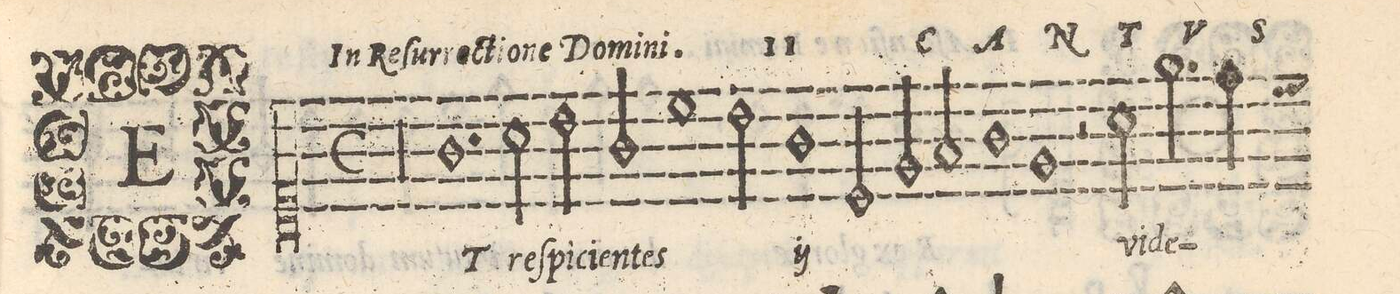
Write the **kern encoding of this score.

**kern	**text
*I"CANTVS	*
*clefC1	*
*k[]	*
*met(C)	*
*M2/1	*
00r	.
=2-	=2-
=3-	=3-
1.g	ET
2a\	reſ-
=4-	=4-
2b\	-pi-
2g/	-ci-
1cc	-en-
=5-	=5-
2b\	-tes
*	*ij
1g	Et
2c/	reſ-
=6-	=6-
2e/	-pi-
2f/	-ci-
1g	-en-
=7-	=7-
1e	-tes
*	*Xij
2r	.
2a\	vi-
=8-	=8-
2.ee\	-de-
4dd\	.
*custos:cc	*
*-	*-
